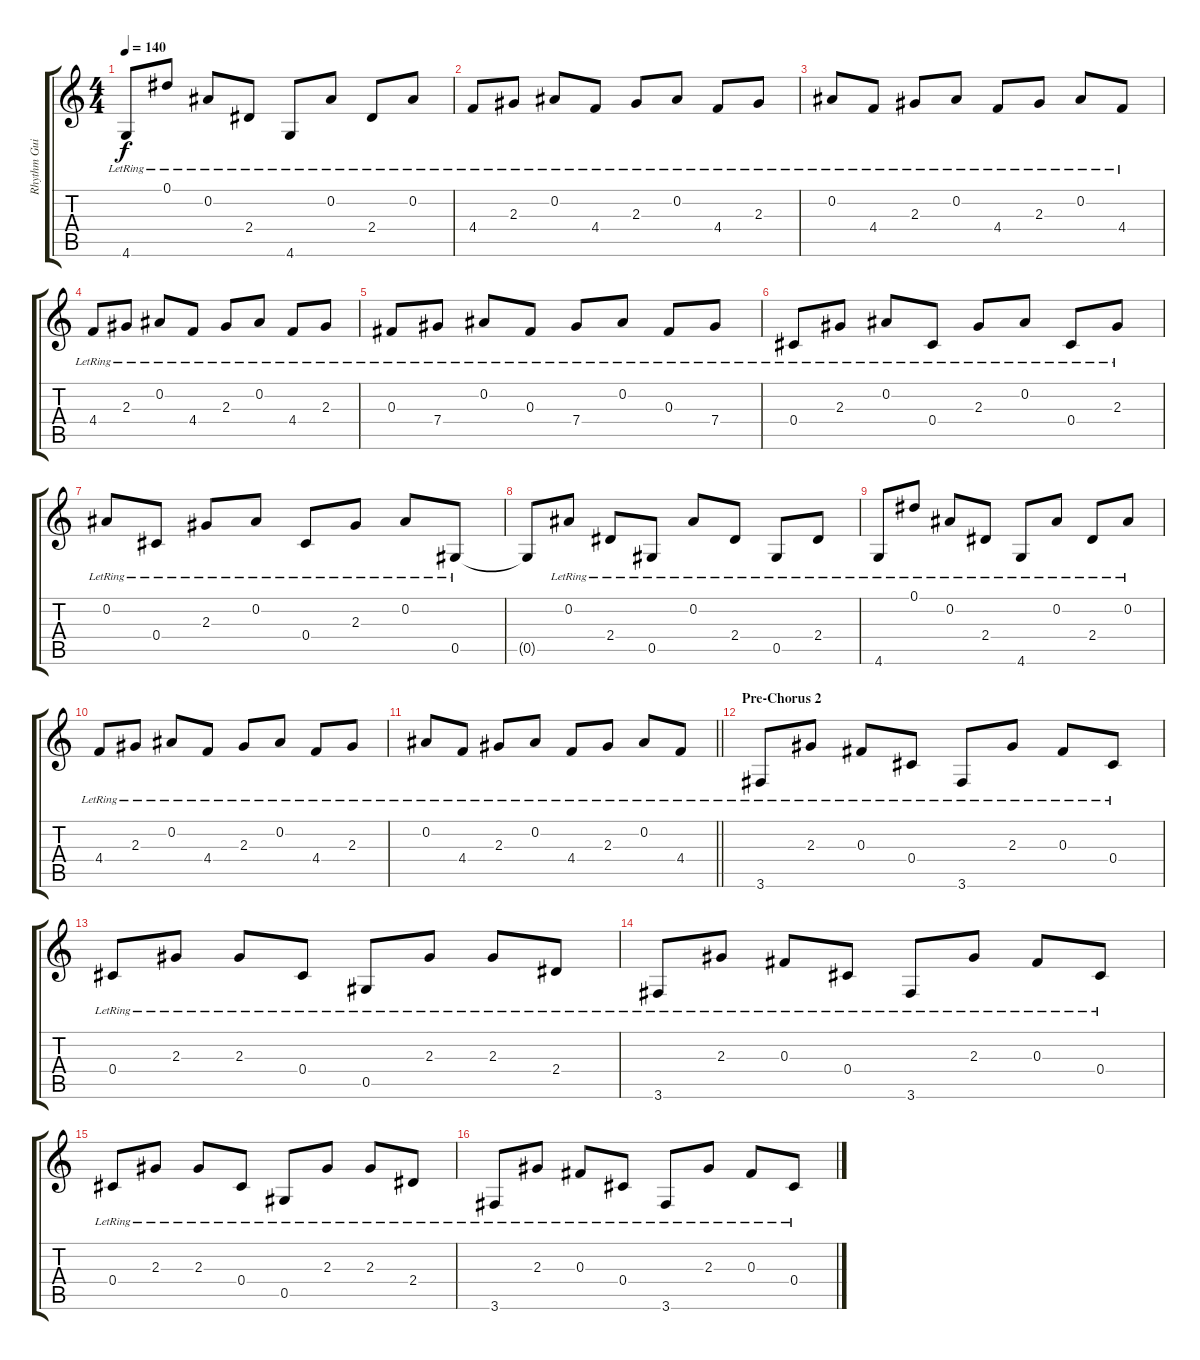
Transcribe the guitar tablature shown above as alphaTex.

\track ("Rhythm Guitar" "Rhythm Gui") {instrument electricguitarclean}
\staff {score tabs}
\tuning (Eb4 Bb3 Gb3 Db3 Ab2 Eb2) {hide}
\ts (4 4)
\tempo 140
\clef g2
\ks c
4.6{lr}.8{dy f} 0.1{lr}.8 0.2{lr}.8 2.4{lr}.8 4.6{lr}.8 0.2{lr}.8 2.4{lr}.8 0.2{lr}.8 |
4.4{lr}.8 2.3{lr}.8 0.2{lr}.8 4.4{lr}.8 2.3{lr}.8 0.2{lr}.8 4.4{lr}.8 2.3{lr}.8 |
0.2{lr}.8 4.4{lr}.8 2.3{lr}.8 0.2{lr}.8 4.4{lr}.8 2.3{lr}.8 0.2{lr}.8 4.4{lr}.8 |
4.4{lr}.8 2.3{lr}.8 0.2{lr}.8 4.4{lr}.8 2.3{lr}.8 0.2{lr}.8 4.4{lr}.8 2.3{lr}.8 |
0.3{lr}.8 7.4{lr}.8 0.2{lr}.8 0.3{lr}.8 7.4{lr}.8 0.2{lr}.8 0.3{lr}.8 7.4{lr}.8 |
0.4{lr}.8 2.3{lr}.8 0.2{lr}.8 0.4{lr}.8 2.3{lr}.8 0.2{lr}.8 0.4{lr}.8 2.3{lr}.8 |
0.2{lr}.8 0.4{lr}.8 2.3{lr}.8 0.2{lr}.8 0.4{lr}.8 2.3{lr}.8 0.2{lr}.8 0.5{lr}.8 |
0.5{t}.8 0.2{lr}.8 2.4{lr}.8 0.5{lr}.8 0.2{lr}.8 2.4{lr}.8 0.5{lr}.8 2.4{lr}.8 |
4.6{lr}.8 0.1{lr}.8 0.2{lr}.8 2.4{lr}.8 4.6{lr}.8 0.2{lr}.8 2.4{lr}.8 0.2{lr}.8 |
4.4{lr}.8 2.3{lr}.8 0.2{lr}.8 4.4{lr}.8 2.3{lr}.8 0.2{lr}.8 4.4{lr}.8 2.3{lr}.8 |
\barLineRight lightlight
0.2{lr}.8 4.4{lr}.8 2.3{lr}.8 0.2{lr}.8 4.4{lr}.8 2.3{lr}.8 0.2{lr}.8 4.4{lr}.8 |
\section ("" "Pre-Chorus 2")
3.6{lr}.8 2.3{lr}.8 0.3{lr}.8 0.4{lr}.8 3.6{lr}.8 2.3{lr}.8 0.3{lr}.8 0.4{lr}.8 |
0.4{lr}.8 2.3{lr}.8 2.3{lr}.8 0.4{lr}.8 0.5{lr}.8 2.3{lr}.8 2.3{lr}.8 2.4{lr}.8 |
3.6{lr}.8 2.3{lr}.8 0.3{lr}.8 0.4{lr}.8 3.6{lr}.8 2.3{lr}.8 0.3{lr}.8 0.4{lr}.8 |
0.4{lr}.8 2.3{lr}.8 2.3{lr}.8 0.4{lr}.8 0.5{lr}.8 2.3{lr}.8 2.3{lr}.8 2.4{lr}.8 |
3.6{lr}.8 2.3{lr}.8 0.3{lr}.8 0.4{lr}.8 3.6{lr}.8 2.3{lr}.8 0.3{lr}.8 0.4{lr}.8
